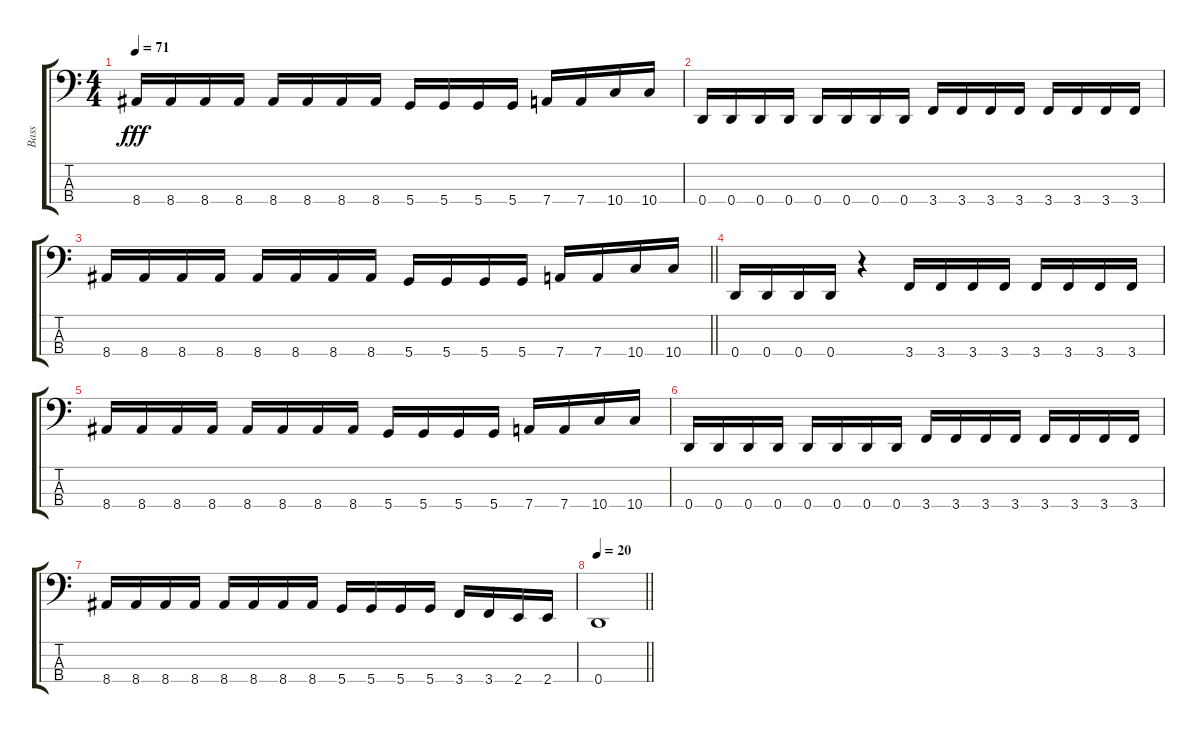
\track ("Bass" "Bass") {instrument electricbasspick}
\staff {score tabs}
\tuning (G2 D2 A1 D1) {hide}
\ts (4 4)
\tempo 71
\clef f4
\ks c
8.4.16{dy fff} 8.4.16 8.4.16 8.4.16 8.4.16 8.4.16 8.4.16 8.4.16 5.4.16 5.4.16 5.4.16 5.4.16 7.4.16 7.4.16 10.4.16 10.4.16 |
0.4.16 0.4.16 0.4.16 0.4.16 0.4.16 0.4.16 0.4.16 0.4.16 3.4.16 3.4.16 3.4.16 3.4.16 3.4.16 3.4.16 3.4.16 3.4.16 |
\barLineRight lightlight
8.4.16 8.4.16 8.4.16 8.4.16 8.4.16 8.4.16 8.4.16 8.4.16 5.4.16 5.4.16 5.4.16 5.4.16 7.4.16 7.4.16 10.4.16 10.4.16 |
0.4.16 0.4.16 0.4.16 0.4.16 r.4 3.4.16 3.4.16 3.4.16 3.4.16 3.4.16 3.4.16 3.4.16 3.4.16 |
8.4.16 8.4.16 8.4.16 8.4.16 8.4.16 8.4.16 8.4.16 8.4.16 5.4.16 5.4.16 5.4.16 5.4.16 7.4.16 7.4.16 10.4.16 10.4.16 |
0.4.16 0.4.16 0.4.16 0.4.16 0.4.16 0.4.16 0.4.16 0.4.16 3.4.16 3.4.16 3.4.16 3.4.16 3.4.16 3.4.16 3.4.16 3.4.16 |
8.4.16 8.4.16 8.4.16 8.4.16 8.4.16 8.4.16 8.4.16 8.4.16 5.4.16 5.4.16 5.4.16 5.4.16 3.4.16 3.4.16 2.4.16 2.4.16 |
\tempo 20
\barLineRight lightlight
0.4.1{volume 0}
